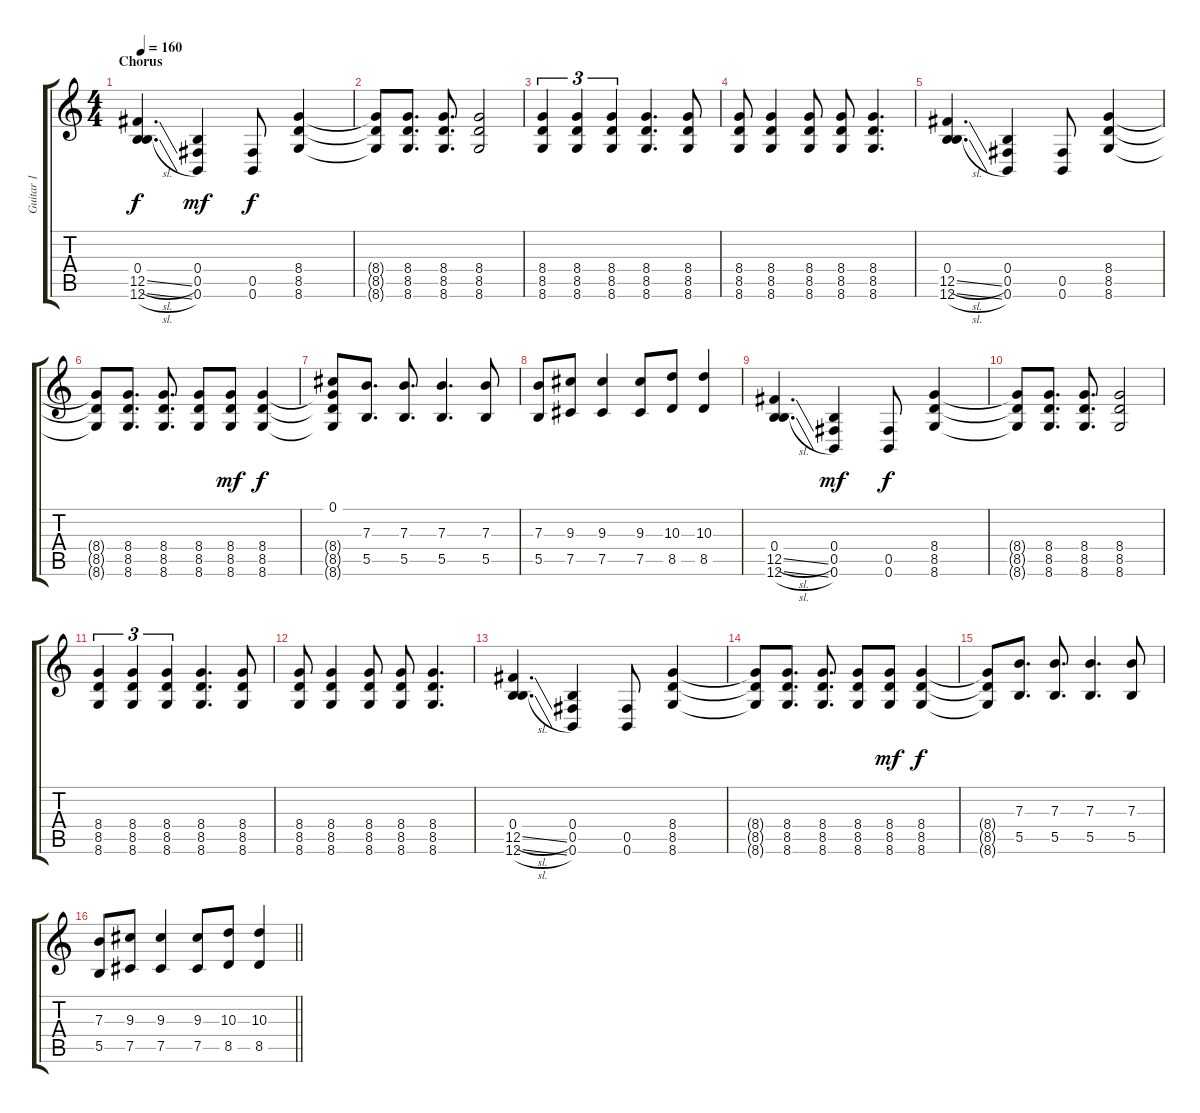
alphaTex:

\track ("Guitar 1" "Guitar 1") {instrument overdrivenguitar}
\staff {score tabs}
\tuning (Db4 Ab3 E3 B2 Gb2 B1) {hide}
\ts (4 4)
\section ("" "Chorus")
\tempo 160
\clef g2
\ks c
(0.4 12.5{sl} 12.6{sl}).4{d dy f balance 11 instrument overdrivenguitar} (0.4 0.5 0.6).4{dy mf} (0.5 0.6).8{dy f} (8.4 8.5 8.6).4 |
(8.4{t} 8.5{t} 8.6{t}).8 (8.4 8.5 8.6).8{d} (8.4 8.5 8.6).8{d} (8.4 8.5 8.6).2 |
(8.4 8.5 8.6).4{tu (3 2)} (8.4 8.5 8.6).4{tu (3 2)} (8.4 8.5 8.6).4{tu (3 2)} (8.4 8.5 8.6).4{d} (8.4 8.5 8.6).8 |
(8.4 8.5 8.6).8 (8.4 8.5 8.6).4 (8.4 8.5 8.6).8 (8.4 8.5 8.6).8 (8.4 8.5 8.6).4{d} |
(0.4 12.5{sl} 12.6{sl}).4{d} (0.4 0.5 0.6).4 (0.5 0.6).8 (8.4 8.5 8.6).4 |
(8.4{t} 8.5{t} 8.6{t}).8 (8.4 8.5 8.6).8{d} (8.4 8.5 8.6).8{d} (8.4 8.5 8.6).8 (8.4 8.5 8.6).8{dy mf} (8.4 8.5 8.6).4{dy f} |
(0.1 8.4{t} 8.5{t} 8.6{t}).8 (7.3 5.5).8{d} (7.3 5.5).8{d} (7.3 5.5).4{d} (7.3 5.5).8 |
(7.3 5.5).8 (9.3 7.5).8 (9.3 7.5).4 (9.3 7.5).8 (10.3 8.5).8 (10.3 8.5).4 |
(0.4 12.5{sl} 12.6{sl}).4{d balance 11 instrument overdrivenguitar} (0.4 0.5 0.6).4{dy mf} (0.5 0.6).8{dy f} (8.4 8.5 8.6).4 |
(8.4{t} 8.5{t} 8.6{t}).8 (8.4 8.5 8.6).8{d} (8.4 8.5 8.6).8{d} (8.4 8.5 8.6).2 |
(8.4 8.5 8.6).4{tu (3 2)} (8.4 8.5 8.6).4{tu (3 2)} (8.4 8.5 8.6).4{tu (3 2)} (8.4 8.5 8.6).4{d} (8.4 8.5 8.6).8 |
(8.4 8.5 8.6).8 (8.4 8.5 8.6).4 (8.4 8.5 8.6).8 (8.4 8.5 8.6).8 (8.4 8.5 8.6).4{d} |
(0.4 12.5{sl} 12.6{sl}).4{d} (0.4 0.5 0.6).4 (0.5 0.6).8 (8.4 8.5 8.6).4 |
(8.4{t} 8.5{t} 8.6{t}).8 (8.4 8.5 8.6).8{d} (8.4 8.5 8.6).8{d} (8.4 8.5 8.6).8 (8.4 8.5 8.6).8{dy mf} (8.4 8.5 8.6).4{dy f} |
(8.4{t} 8.5{t} 8.6{t}).8 (7.3 5.5).8{d} (7.3 5.5).8{d} (7.3 5.5).4{d} (7.3 5.5).8 |
\barLineRight lightlight
(7.3 5.5).8 (9.3 7.5).8 (9.3 7.5).4 (9.3 7.5).8 (10.3 8.5).8 (10.3 8.5).4
